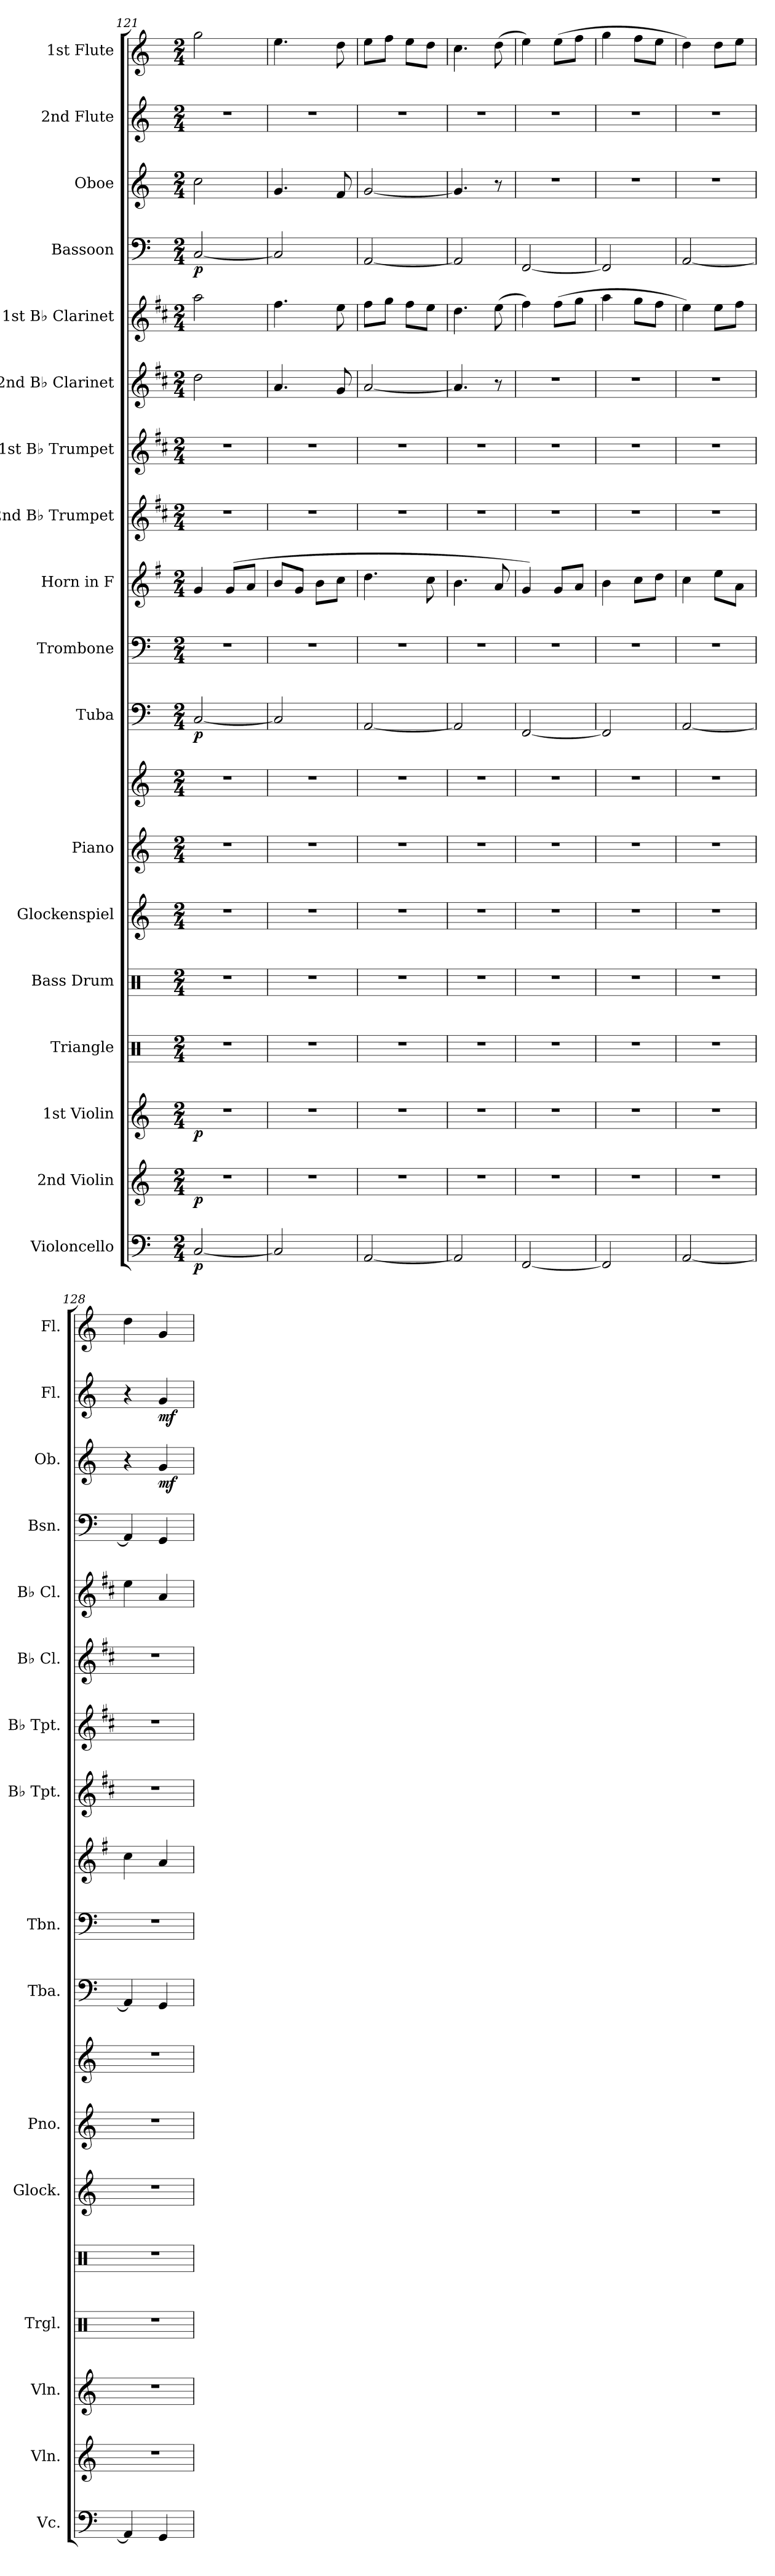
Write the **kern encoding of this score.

**kern	**dynam	**kern	**dynam	**kern	**dynam	**kern	**kern	**kern	**kern	**kern	**kern	**dynam	**kern	**kern	**kern	**kern	**kern	**kern	**kern	**dynam	**kern	**dynam	**kern	**dynam	**kern
*part18	*part18	*part17	*part17	*part16	*part16	*part15	*part14	*part13	*part12	*part12	*part11	*part11	*part10	*part9	*part8	*part7	*part6	*part5	*part4	*part4	*part3	*part3	*part2	*part2	*part1
*staff19	*staff19	*staff18	*staff18	*staff17	*staff17	*staff16	*staff15	*staff14	*staff13	*staff12	*staff11	*staff11	*staff10	*staff9	*staff8	*staff7	*staff6	*staff5	*staff4	*staff4	*staff3	*staff3	*staff2	*staff2	*staff1
*I"Violoncello	*	*I"2nd Violin	*	*I"1st Violin	*	*I"Triangle	*I"Bass Drum	*I"Glockenspiel	*I"Piano	*	*I"Tuba	*	*I"Trombone	*I"Horn in F	*I"2nd B♭ Trumpet	*I"1st B♭ Trumpet	*I"2nd B♭ Clarinet	*I"1st B♭ Clarinet	*I"Bassoon	*	*I"Oboe	*	*I"2nd Flute	*	*I"1st Flute
*I'Vc.	*	*I'Vln.	*	*I'Vln.	*	*I'Trgl.	*	*I'Glock.	*I'Pno.	*	*I'Tba.	*	*I'Tbn.	*	*I'B♭ Tpt.	*I'B♭ Tpt.	*I'B♭ Cl.	*I'B♭ Cl.	*I'Bsn.	*	*I'Ob.	*	*I'Fl.	*	*I'Fl.
*clefF4	*	*clefG2	*	*clefG2	*	*clefX	*clefX	*clefG2	*clefG2	*clefG2	*clefF4	*	*clefF4	*clefG2	*clefG2	*clefG2	*clefG2	*clefG2	*clefF4	*	*clefG2	*	*clefG2	*	*clefG2
*	*	*	*	*	*	*	*	*ITrd-14c-24	*	*	*	*	*	*ITrd4c7	*ITrd1c2	*ITrd1c2	*ITrd1c2	*ITrd1c2	*	*	*	*	*	*	*
*k[]	*	*k[]	*	*k[]	*	*k[]	*k[]	*k[]	*k[]	*k[]	*k[]	*	*k[]	*k[]	*k[]	*k[]	*k[]	*k[]	*k[]	*	*k[]	*	*k[]	*	*k[]
*M2/4	*	*M2/4	*	*M2/4	*	*M2/4	*M2/4	*M2/4	*M2/4	*M2/4	*M2/4	*	*M2/4	*M2/4	*M2/4	*M2/4	*M2/4	*M2/4	*M2/4	*	*M2/4	*	*M2/4	*	*M2/4
*MM120	*	*MM120	*	*MM120	*	*MM120	*MM120	*MM120	*MM120	*MM120	*MM120	*	*MM120	*MM120	*MM120	*MM120	*MM120	*MM120	*MM120	*	*MM120	*	*MM120	*	*MM120
=121	=121	=121	=121	=121	=121	=121	=121	=121	=121	=121	=121	=121	=121	=121	=121	=121	=121	=121	=121	=121	=121	=121	=121	=121	=121
!	!LO:DY:b	!	!LO:DY:b	!	!LO:DY:b	!	!	!	!	!	!	!LO:DY:b	!	!	!	!	!	!	!	!LO:DY:b	!	!	!	!	!
[2C/	p	2r	p	2r	p	2r	2r	2r	2r	2r	[2C/	p	2r	4c/	2r	2r	2cc\	2gg\	[2C/	p	2cc\	.	2r	.	2gg\
.	.	.	.	.	.	.	.	.	.	.	.	.	.	(>8c/L	.	.	.	.	.	.	.	.	.	.	.
.	.	.	.	.	.	.	.	.	.	.	.	.	.	8d/J	.	.	.	.	.	.	.	.	.	.	.
=122	=122	=122	=122	=122	=122	=122	=122	=122	=122	=122	=122	=122	=122	=122	=122	=122	=122	=122	=122	=122	=122	=122	=122	=122	=122
2C/]	.	2r	.	2r	.	2r	2r	2r	2r	2r	2C/]	.	2r	8e/L	2r	2r	4.g/	4.ee\	2C/]	.	4.g/	.	2r	.	4.ee\
.	.	.	.	.	.	.	.	.	.	.	.	.	.	8c/J	.	.	.	.	.	.	.	.	.	.	.
.	.	.	.	.	.	.	.	.	.	.	.	.	.	8e\L	.	.	.	.	.	.	.	.	.	.	.
.	.	.	.	.	.	.	.	.	.	.	.	.	.	8f\J	.	.	8f/	8dd\	.	.	8f/	.	.	.	8dd\
=123	=123	=123	=123	=123	=123	=123	=123	=123	=123	=123	=123	=123	=123	=123	=123	=123	=123	=123	=123	=123	=123	=123	=123	=123	=123
[2AA/	.	2r	.	2r	.	2r	2r	2r	2r	2r	[2AA/	.	2r	4.g\	2r	2r	[2g/	8ee\L	[2AA/	.	[2g/	.	2r	.	8ee\L
.	.	.	.	.	.	.	.	.	.	.	.	.	.	.	.	.	.	8ff\J	.	.	.	.	.	.	8ff\J
.	.	.	.	.	.	.	.	.	.	.	.	.	.	.	.	.	.	8ee\L	.	.	.	.	.	.	8ee\L
.	.	.	.	.	.	.	.	.	.	.	.	.	.	8f\	.	.	.	8dd\J	.	.	.	.	.	.	8dd\J
=124	=124	=124	=124	=124	=124	=124	=124	=124	=124	=124	=124	=124	=124	=124	=124	=124	=124	=124	=124	=124	=124	=124	=124	=124	=124
2AA/]	.	2r	.	2r	.	2r	2r	2r	2r	2r	2AA/]	.	2r	4.e\	2r	2r	4.g/]	4.cc\	2AA/]	.	4.g/]	.	2r	.	4.cc\
.	.	.	.	.	.	.	.	.	.	.	.	.	.	8d/	.	.	8r	(>8dd\	.	.	8r	.	.	.	(>8dd\
=125	=125	=125	=125	=125	=125	=125	=125	=125	=125	=125	=125	=125	=125	=125	=125	=125	=125	=125	=125	=125	=125	=125	=125	=125	=125
[2FF/	.	2r	.	2r	.	2r	2r	2r	2r	2r	[2FF/	.	2r	4c/)	2r	2r	2r	4ee\)	[2FF/	.	2r	.	2r	.	4ee\)
.	.	.	.	.	.	.	.	.	.	.	.	.	.	8c/L	.	.	.	(>8ee\L	.	.	.	.	.	.	(>8ee\L
.	.	.	.	.	.	.	.	.	.	.	.	.	.	8d/J	.	.	.	8ff\J	.	.	.	.	.	.	8ff\J
=126	=126	=126	=126	=126	=126	=126	=126	=126	=126	=126	=126	=126	=126	=126	=126	=126	=126	=126	=126	=126	=126	=126	=126	=126	=126
2FF/]	.	2r	.	2r	.	2r	2r	2r	2r	2r	2FF/]	.	2r	4e\	2r	2r	2r	4gg\	2FF/]	.	2r	.	2r	.	4gg\
.	.	.	.	.	.	.	.	.	.	.	.	.	.	8f\L	.	.	.	8ff\L	.	.	.	.	.	.	8ff\L
.	.	.	.	.	.	.	.	.	.	.	.	.	.	8g\J	.	.	.	8ee\J	.	.	.	.	.	.	8ee\J
=127	=127	=127	=127	=127	=127	=127	=127	=127	=127	=127	=127	=127	=127	=127	=127	=127	=127	=127	=127	=127	=127	=127	=127	=127	=127
[2AA/	.	2r	.	2r	.	2r	2r	2r	2r	2r	[2AA/	.	2r	4f\	2r	2r	2r	4dd\)	[2AA/	.	2r	.	2r	.	4dd\)
.	.	.	.	.	.	.	.	.	.	.	.	.	.	8a\L	.	.	.	8dd\L	.	.	.	.	.	.	8dd\L
.	.	.	.	.	.	.	.	.	.	.	.	.	.	8d\J	.	.	.	8ee\J	.	.	.	.	.	.	8ee\J
!!LO:PB:g=z
=128	=128	=128	=128	=128	=128	=128	=128	=128	=128	=128	=128	=128	=128	=128	=128	=128	=128	=128	=128	=128	=128	=128	=128	=128	=128
4AA/]	.	2r	.	2r	.	2r	2r	2r	2r	2r	4AA/]	.	2r	4f\	2r	2r	2r	4dd\	4AA/]	.	4r	.	4r	.	4dd\
!	!	!	!	!	!	!	!	!	!	!	!	!	!	!	!	!	!	!	!	!	!	!LO:DY:b	!	!LO:DY:b	!
4GG/	.	.	.	.	.	.	.	.	.	.	4GG/	.	.	4d/	.	.	.	4g/	4GG/	.	4g/	mf	4g/	mf	4g/
=	=	=	=	=	=	=	=	=	=	=	=	=	=	=	=	=	=	=	=	=	=	=	=	=	=
*-	*-	*-	*-	*-	*-	*-	*-	*-	*-	*-	*-	*-	*-	*-	*-	*-	*-	*-	*-	*-	*-	*-	*-	*-	*-
